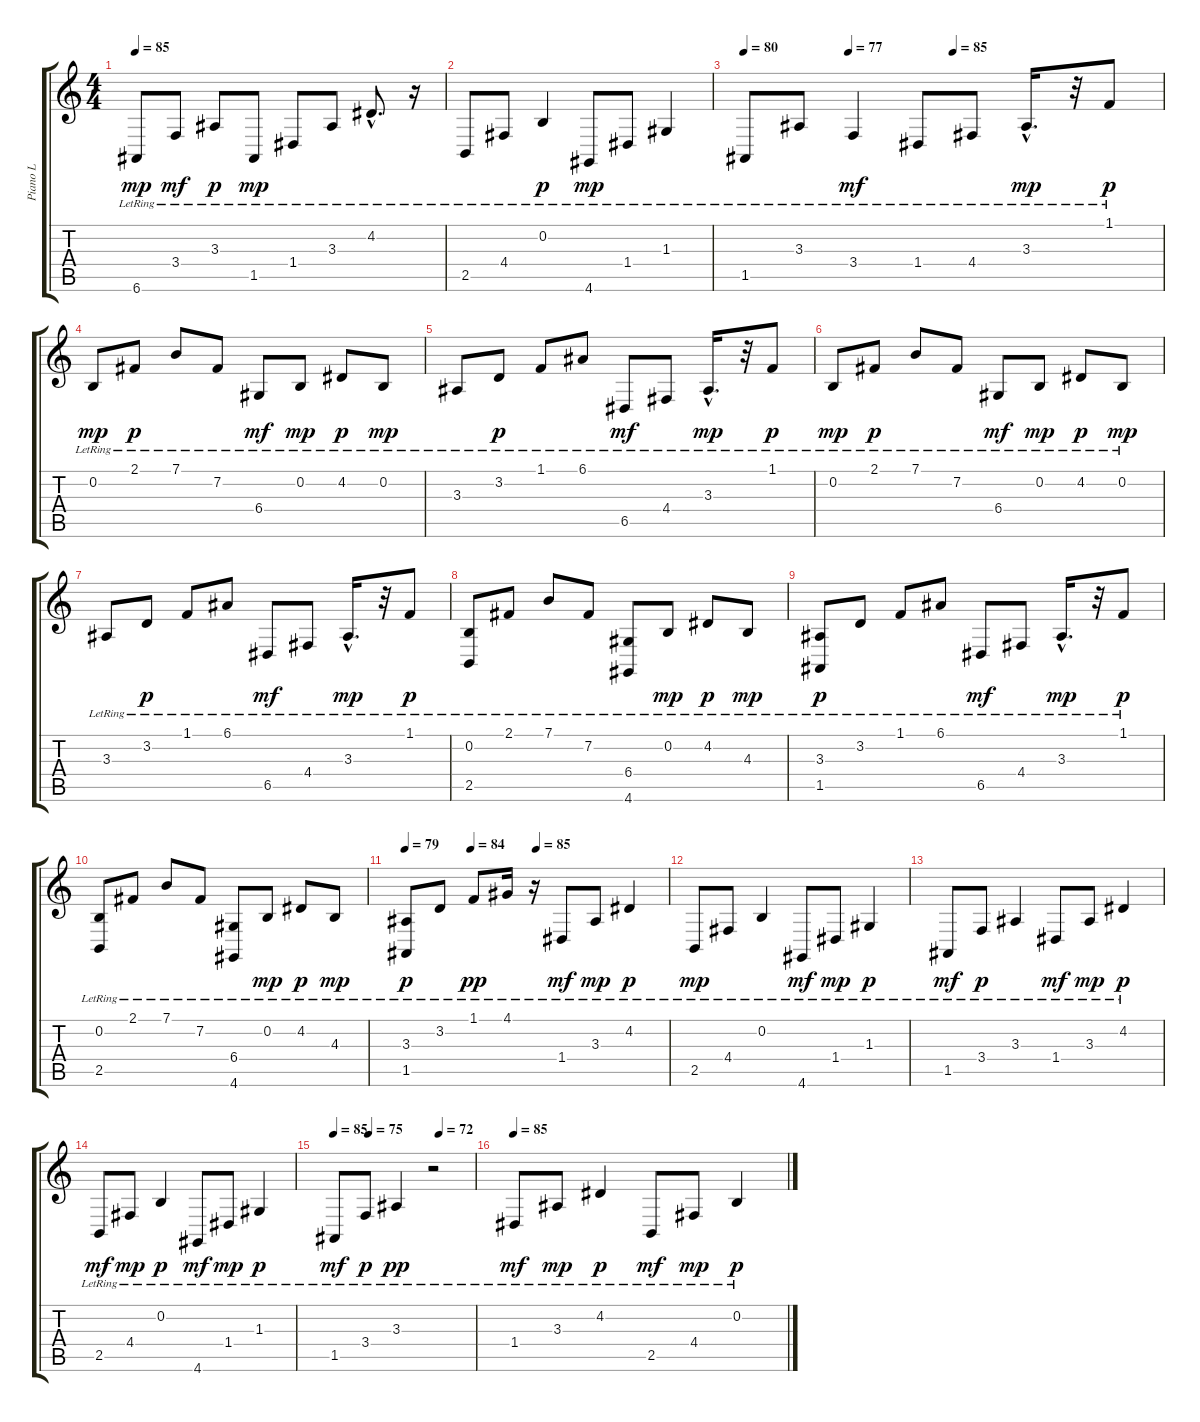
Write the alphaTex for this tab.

\track ("Piano L" "Piano L") {instrument acousticgrandpiano}
\staff {score tabs}
\tuning (E4 B3 G3 D3 A2 E2) {hide}
\ts (4 4)
\tempo 85
\clef g2
\ks c
6.6{lr}.8{dy mp} 3.4{lr}.8{dy mf} 3.3{lr}.8{dy p} 1.5{lr}.8{dy mp} 1.4{lr}.8 3.3{lr}.8 4.2{hac lr}.8{d} r.16 |
2.5{lr}.8 4.4{lr}.8 0.2{lr}.4{dy p} 4.6{lr}.8{dy mp} 1.4{lr}.8 1.3{lr}.4 |
\tempo 80
\tempo (77 0.25)
\tempo (85 0.5)
1.5{lr}.8 3.3{lr}.8 3.4{lr}.4{dy mf} 1.4{lr}.8{balance 8} 4.4{lr}.8{balance 8 instrument acousticgrandpiano} 3.3{hac lr}.16{d dy mp} r.32 1.1{lr}.8{dy p} |
0.2{lr}.8{dy mp} 2.1{lr}.8{dy p} 7.1{lr}.8 7.2{lr}.8 6.4{lr}.8{dy mf} 0.2{lr}.8{dy mp} 4.2{lr}.8{dy p} 0.2{lr}.8{dy mp} |
3.3{lr}.8 3.2{lr}.8{dy p} 1.1{lr}.8 6.1{lr}.8 6.5{lr}.8{dy mf} 4.4{lr}.8 3.3{hac lr}.16{d dy mp} r.32 1.1{lr}.8{dy p} |
0.2{lr}.8{dy mp} 2.1{lr}.8{dy p} 7.1{lr}.8 7.2{lr}.8 6.4{lr}.8{dy mf} 0.2{lr}.8{dy mp} 4.2{lr}.8{dy p} 0.2{lr}.8{dy mp} |
3.3{lr}.8 3.2{lr}.8{dy p} 1.1{lr}.8 6.1{lr}.8 6.5{lr}.8{dy mf} 4.4{lr}.8 3.3{hac lr}.16{d dy mp} r.32 1.1{lr}.8{dy p} |
(0.2{lr} 2.5{lr}).8 2.1{lr}.8 7.1{lr}.8 7.2{lr}.8 (6.4{lr} 4.6{lr}).8 0.2{lr}.8{dy mp} 4.2{lr}.8{dy p} 4.3{lr}.8{dy mp} |
(3.3{lr} 1.5{lr}).8{dy p} 3.2{lr}.8 1.1{lr}.8 6.1{lr}.8 6.5{lr}.8{dy mf} 4.4{lr}.8 3.3{hac lr}.16{d dy mp} r.32 1.1{lr}.8{dy p} |
(0.2{lr} 2.5{lr}).8 2.1{lr}.8 7.1{lr}.8 7.2{lr}.8 (6.4{lr} 4.6{lr}).8 0.2{lr}.8{dy mp} 4.2{lr}.8{dy p} 4.3{lr}.8{dy mp} |
\tempo 79
\tempo (84 0.25)
\tempo (85 0.5)
(3.3{lr} 1.5{lr}).8{dy p} 3.2{lr}.8 1.1{lr}.8{dy pp} 4.1{lr}.16 r.16 1.4{lr}.8{dy mf} 3.3{lr}.8{dy mp} 4.2{lr}.4{dy p} |
2.5{lr}.8{dy mp} 4.4{lr}.8 0.2{lr}.4 4.6{lr}.8{dy mf} 1.4{lr}.8{dy mp} 1.3{lr}.4{dy p} |
1.5{lr}.8{dy mf} 3.4{lr}.8{dy p} 3.3{lr}.4 1.4{lr}.8{dy mf} 3.3{lr}.8{dy mp} 4.2{lr}.4{dy p} |
2.5{lr}.8{dy mf} 4.4{lr}.8{dy mp} 0.2{lr}.4{dy p} 4.6{lr}.8{dy mf} 1.4{lr}.8{dy mp} 1.3{lr}.4{dy p} |
\tempo 85
\tempo (75 0.25)
\tempo (72 0.75)
1.5{lr}.8{dy mf} 3.4{lr}.8{dy p} 3.3{lr}.4{dy pp} r.2 |
\tempo 85
1.4{lr}.8{dy mf} 3.3{lr}.8{dy mp} 4.2{lr}.4{dy p} 2.5{lr}.8{dy mf} 4.4{lr}.8{dy mp} 0.2{lr}.4{dy p}
